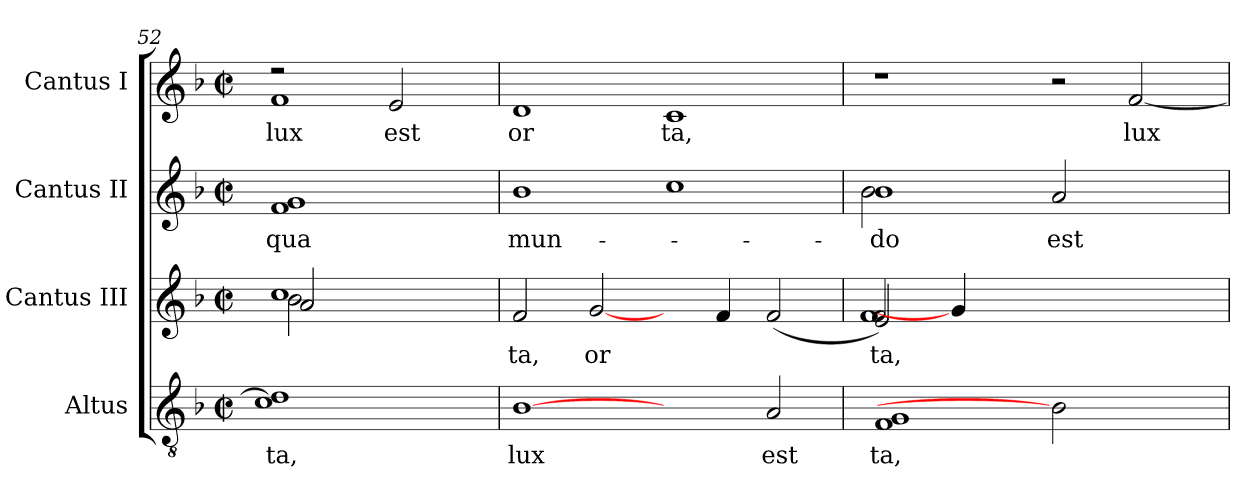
**kern	**text	**kern	**text	**kern	**text	**kern	**text
*part4	*part4	*part3	*part3	*part2	*part2	*part1	*part1
*staff4	*staff4	*staff3	*staff3	*staff2	*staff2	*staff1	*staff1
*I"Altus	*	*I"Cantus III	*	*I"Cantus II	*	*I"Cantus I	*
!!LO:PB:g=z
*clefGv2	*	*clefG2	*	*clefG2	*	*clefG2	*
*k[b-]	*	*k[b-]	*	*k[b-]	*	*k[b-]	*
*F:	*	*F:	*	*F:	*	*F:	*
*M2/2	*	*M2/2	*	*M2/2	*	*M2/2	*
*met(c|)	*	*met(c|)	*	*met(c|)	*	*met(c|)	*
=52	=52	=52	=52	=52	=52	=52	=52
!	!LO:LY:b:cj	!	!	!	!LO:LY:b:cj	!	!LO:LY:b:cj
*^	*	*^	*	*	*	*^	*
*	*	*	*	*^	*	*	*	*	*	*
*	*	*	*	*	*^	*	*	*	*	*	*
1d] 1c	4ryy	ta,	1cc	2b-\	2a/	32ryy	.	1f 1g	qua	2r	1f	lux
.	.	.	.	.	.	2ryy	.	.	.	.	.	.
.	64ryy	.	.	.	.	.	.	.	.	.	.	.
.	2ryy	.	.	.	.	.	.	.	.	.	.	.
!	!	!	!	!	!	!	!	!	!	!	!	!LO:LY:b:cj
.	.	.	.	2ryy	2ryy	.	.	.	.	2e/	.	est
.	.	.	.	.	.	4...ryy	.	.	.	.	.	.
.	8...ryy	.	.	.	.	.	.	.	.	.	.	.
=53	=53	=53	=53	=53	=53	=53	=53	=53	=53	=53	=53	=53
!	!	!LO:LY:b:cj	!	!	!	!	!LO:LY:b:cj	!	!LO:LY:b	!	!	!LO:LY:b:cj
*v	*v	*	*	*	*	*	*	*	*	*v	*v	*
*	*	*v	*v	*v	*v	*	*	*	*	*
[1B-	lux	2f/	ta,	1b-	mun-	1d	or
!	!	!	!LO:LY:b:cj	!	!	!	!
.	.	[2g/	or	.	.	.	.
!	!	!	!	!	!	!	!LO:LY:b:cj
2ryy	.	4ryy	.	1cc	.	1c	ta,
.	.	4f/	.	.	.	.	.
!	!LO:LY:b:cj	!	!	!	!	!	!
2A/	est	(<2f/	.	.	.	.	.
=54	=54	=54	=54	=54	=54	=54	=54
!	!LO:LY:b:cj	!	!LO:LY:b:cj	!	!LO:LY:b:cj	!	!
*	*	*^	*	*^	*	*	*
*	*	*	*^	*	*	*	*	*	*
!	!	!	!	!	!	!	!	!LO:LY:b:cj	!	!
1G 1F	ta,	2e/	1f	2f/)	ta,	1b-	2b-\	-do	1r	.
.	.	4g/]	.	1ryy	.	.	2ryy	.	.	.
.	.	1ryy	.	.	.	.	.	.	.	.
!	!	!	!	!	!	!	!	!LO:LY:b:cj	!	!
2B-]	.	.	1ryy	.	.	2a/	1ryy	est	2r	.
!	!	!	!	!	!	!	!	!	!	!LO:LY:b
2ryy	.	.	.	2ryy	.	2ryy	.	.	[<2f/	lux
.	.	4ryy	.	.	.	.	.	.	.	.
*	*	*v	*v	*v	*	*	*	*	*	*
*	*	*	*	*v	*v	*	*	*
=	=	=	=	=	=	=	=
*-	*-	*-	*-	*-	*-	*-	*-
